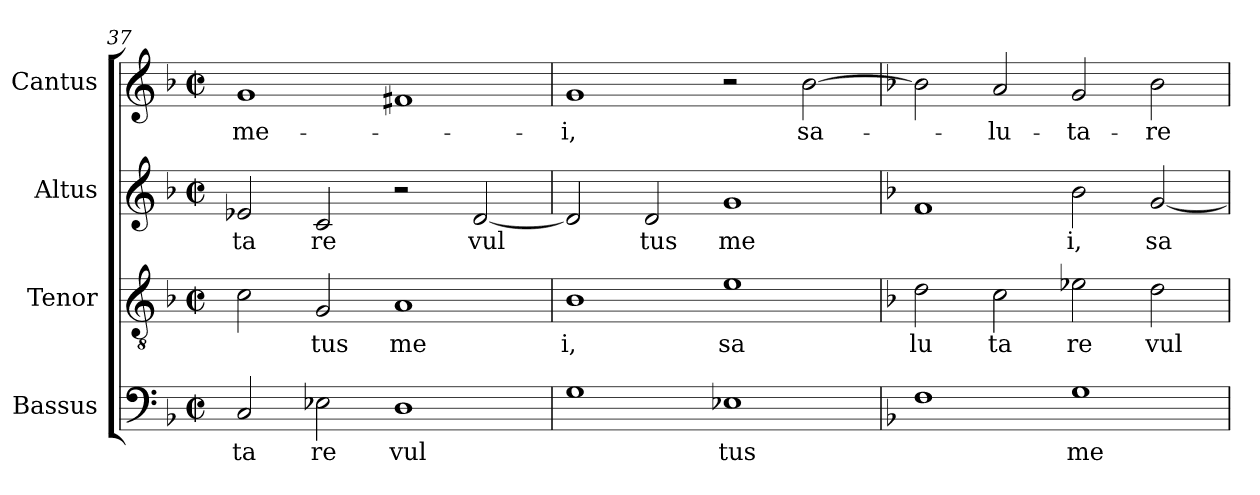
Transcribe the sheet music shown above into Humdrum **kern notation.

**kern	**text	**kern	**text	**kern	**text	**kern	**text
*part4	*part4	*part3	*part3	*part2	*part2	*part1	*part1
*staff4	*staff4	*staff3	*staff3	*staff2	*staff2	*staff1	*staff1
*I"Bassus	*	*I"Tenor	*	*I"Altus	*	*I"Cantus	*
!!LO:PB:g=z
*clefF4	*	*clefGv2	*	*clefG2	*	*clefG2	*
*k[b-]	*	*k[b-]	*	*k[b-]	*	*k[b-]	*
*F:	*	*F:	*	*F:	*	*F:	*
*M2/2	*	*M2/2	*	*M2/2	*	*M2/2	*
*met(c|)	*	*met(c|)	*	*met(c|)	*	*met(c|)	*
=37	=37	=37	=37	=37	=37	=37	=37
!	!LO:LY:b:cj	!	!	!	!LO:LY:b:cj	!	!LO:LY:b:cj
2C/	ta	2c\	.	2e-X/	ta	1g	me-
!	!LO:LY:b:cj	!	!LO:LY:b:cj	!	!LO:LY:b:cj	!	!
2E-\	re	2G/	-tus	2c/	re	.	.
!	!LO:LY:b:cj	!	!LO:LY:b:cj	!	!	!	!
1D	vul	1A	me	2r	.	1f#X	.
!	!	!	!	!	!LO:LY:b	!	!
.	.	.	.	[<2d/	vul	.	.
=38	=38	=38	=38	=38	=38	=38	=38
!	!	!	!LO:LY:b:cj	!	!	!	!LO:LY:b:cj
1G	.	1B-	i,	2d/]	.	1g	-i,
!	!	!	!	!	!LO:LY:b:cj	!	!
.	.	.	.	2d/	tus	.	.
!	!LO:LY:b:cj	!	!LO:LY:b:cj	!	!LO:LY:b:cj	!	!
1E-X	tus	1e	sa	1g	me	2r	.
!	!	!	!	!	!	!	!LO:LY:b:cj
.	.	.	.	.	.	[>2b-\	sa-
=39	=39	=39	=39	=39	=39	=39	=39
*	*	*k[b-]	*	*	*	*	*
*	*	*F:	*	*	*	*	*
!	!	!	!LO:LY:b:cj	!	!	!	!
1F	.	2d\	lu	1f	.	2b-\]	.
!	!	!	!LO:LY:b:cj	!	!	!	!LO:LY:b:cj
.	.	2c\	ta	.	.	2a/	-lu-
!	!LO:LY:b:cj	!	!LO:LY:b:cj	!	!LO:LY:b:cj	!	!LO:LY:b:cj
1G	me	2e-\	re	2b-\	i,	2g/	-ta-
!	!	!	!LO:LY:b:cj	!	!LO:LY:b:cj	!	!LO:LY:b:cj
.	.	2d\	vul	[<2g/	sa	2b-\	-re
=	=	=	=	=	=	=	=
*-	*-	*-	*-	*-	*-	*-	*-
